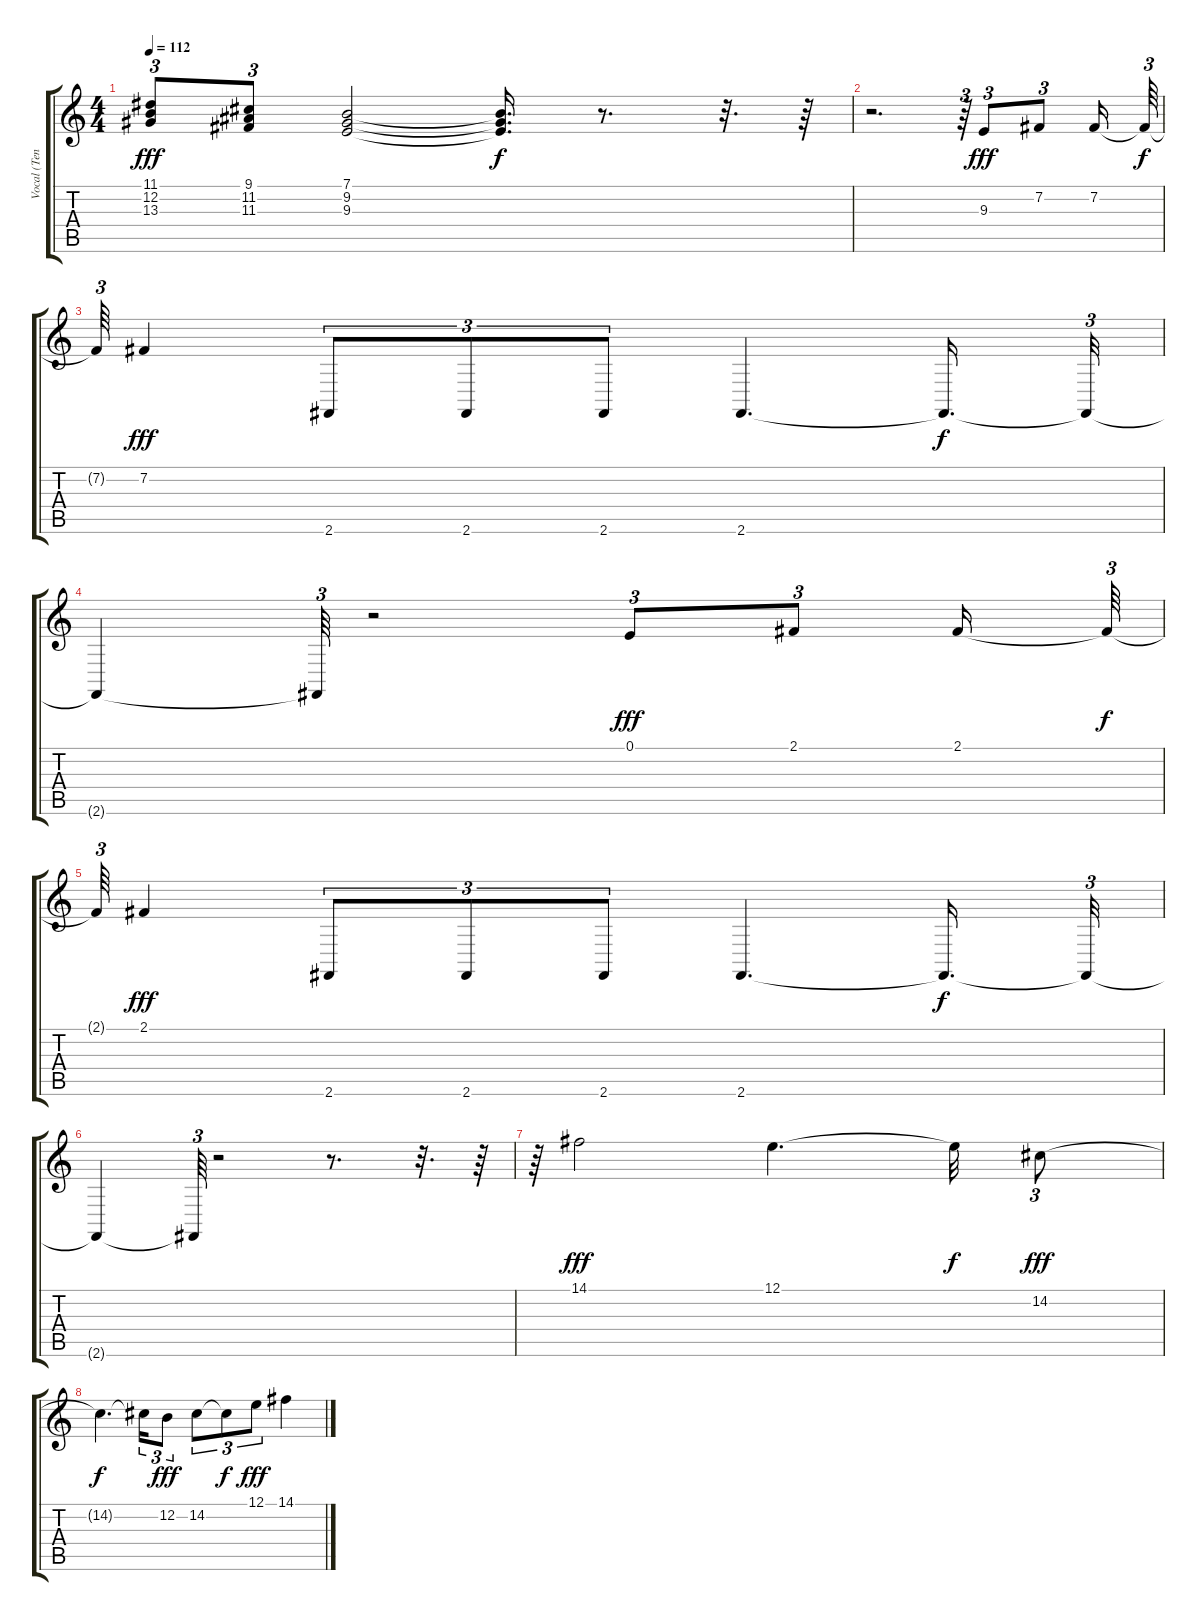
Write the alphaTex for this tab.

\track ("Vocal (Tenor Sax)" "Vocal (Ten") {mute instrument tenorsax}
\staff {score tabs}
\tuning (E4 B3 G3 D3 A2 E2) {hide}
\ts (4 4)
\tempo 112
\clef g2
\ks c
(11.1 12.2 13.3).8{tu (3 2) dy fff} (9.1 11.2 11.3).8{tu (3 2)} (7.1 9.2 9.3).2 (7.1{t} 9.2{t} 9.3{t}).16{d dy f} r.8{d} r.32{d} r.64 |
r.2{d} r.64{tu (3 2)} 9.3.8{tu (3 2) dy fff} 7.2.8{tu (3 2)} 7.2.16 7.2{t}.64{tu (3 2) dy f} |
7.2{t}.64{tu (3 2)} 7.2.4{dy fff} 2.6.8{tu (3 2)} 2.6.8{tu (3 2)} 2.6.8{tu (3 2)} 2.6.4{d} 2.6{t}.16{d dy f} 2.6{t}.32{tu (3 2)} |
2.6{t}.4 2.6{t}.64{tu (3 2)} r.2 0.1.8{tu (3 2) dy fff} 2.1.8{tu (3 2)} 2.1.16 2.1{t}.64{tu (3 2) dy f} |
2.1{t}.64{tu (3 2)} 2.1.4{dy fff} 2.6.8{tu (3 2)} 2.6.8{tu (3 2)} 2.6.8{tu (3 2)} 2.6.4{d} 2.6{t}.16{d dy f} 2.6{t}.32{tu (3 2)} |
2.6{t}.4 2.6{t}.64{tu (3 2)} r.2 r.8{d} r.32{d} r.64 |
r.64{tu (3 2)} 14.1.2{dy fff} 12.1.4{d} 12.1{t}.32{dy f} 14.2.8{tu (3 2) dy fff} |
14.2{t}.4{d dy f} 14.2{t}.16{tu (3 2)} 12.2.8{tu (3 2) dy fff} 14.2.8{tu (3 2)} 14.2{t}.8{tu (3 2) dy f} 12.1.8{tu (3 2) dy fff} 14.1.4
